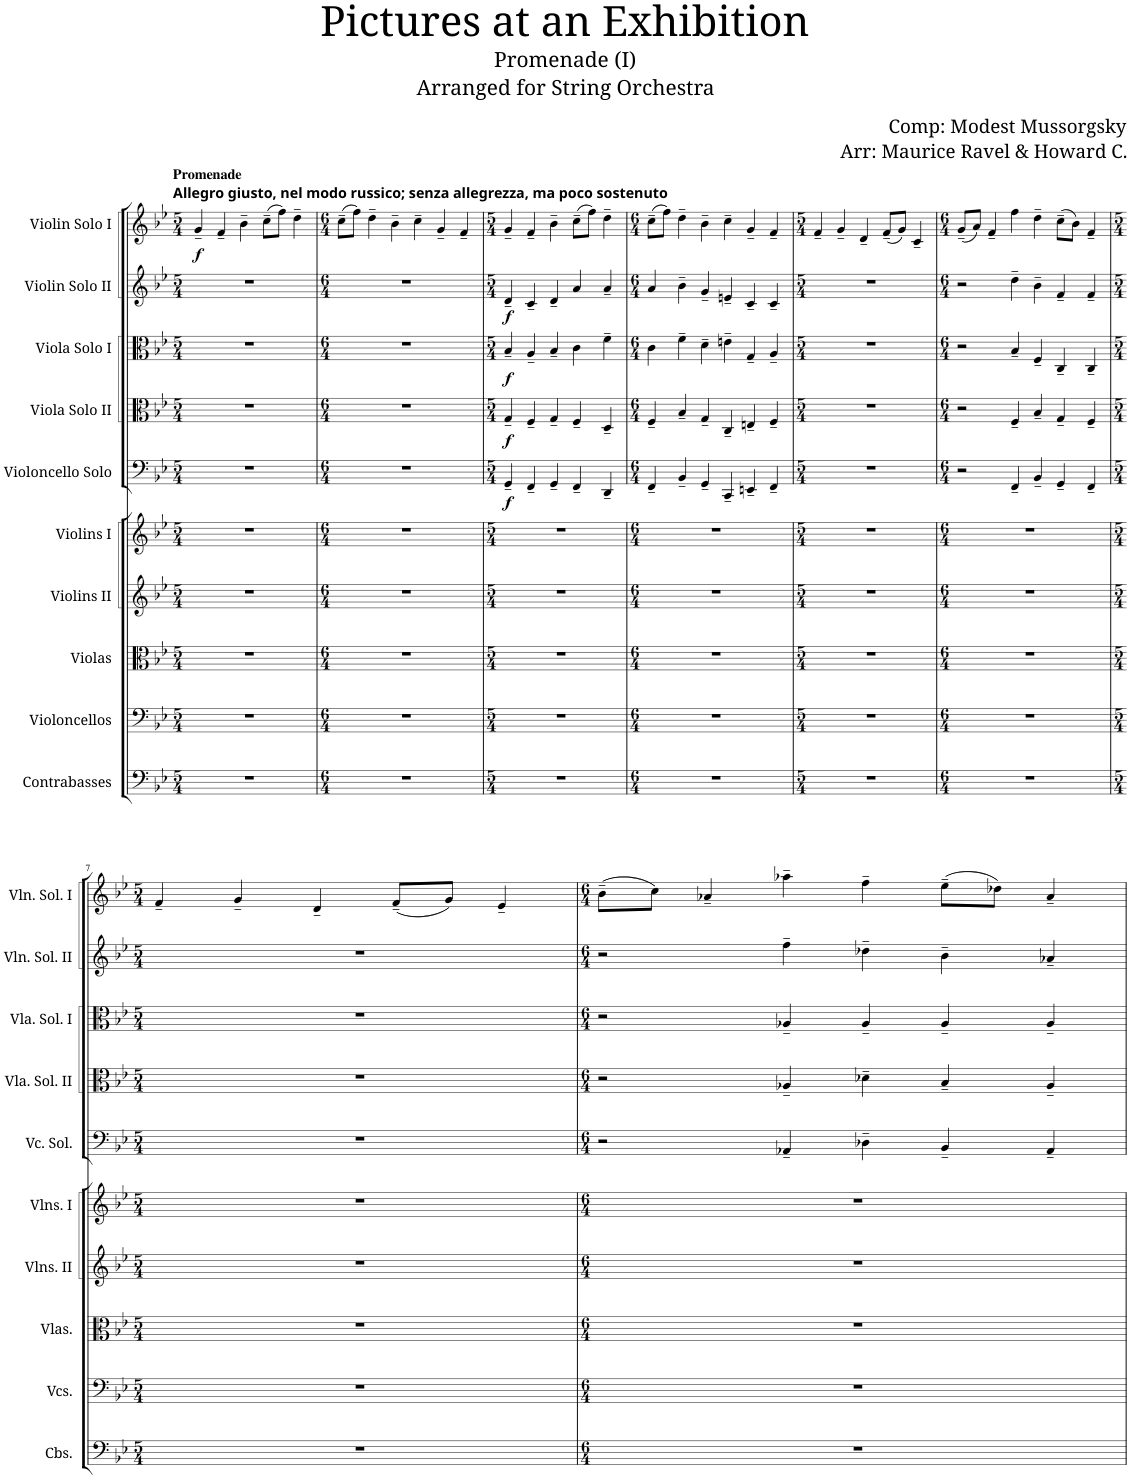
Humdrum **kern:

**kern	**kern	**kern	**kern	**kern	**kern	**dynam	**kern	**dynam	**kern	**dynam	**kern	**dynam	**kern	**dynam
*part10	*part9	*part8	*part7	*part6	*part5	*part5	*part4	*part4	*part3	*part3	*part2	*part2	*part1	*part1
*staff10	*staff9	*staff8	*staff7	*staff6	*staff5	*staff5	*staff4	*staff4	*staff3	*staff3	*staff2	*staff2	*staff1	*staff1
*I"Contrabasses	*I"Violoncellos	*I"Violas	*I"Violins II	*I"Violins I	*I"Violoncello Solo	*	*I"Viola Solo II	*	*I"Viola Solo I	*	*I"Violin Solo II	*	*I"Violin Solo I	*
*I'Cbs.	*I'Vcs.	*I'Vlas.	*I'Vlns. II	*I'Vlns. I	*I'Vc. Sol.	*	*I'Vla. Sol. II	*	*I'Vla. Sol. I	*	*I'Vln. Sol. II	*	*I'Vln. Sol. I	*
*clefF4	*clefF4	*clefC3	*clefG2	*clefG2	*clefF4	*	*clefC3	*	*clefC3	*	*clefG2	*	*clefG2	*
*Trd7c12	*	*	*	*	*	*	*	*	*	*	*	*	*	*
*k[b-e-]	*k[b-e-]	*k[b-e-]	*k[b-e-]	*k[b-e-]	*k[b-e-]	*	*k[b-e-]	*	*k[b-e-]	*	*k[b-e-]	*	*k[b-e-]	*
*M5/4	*M5/4	*M5/4	*M5/4	*M5/4	*M5/4	*	*M5/4	*	*M5/4	*	*M5/4	*	*M5/4	*
=1	=1	=1	=1	=1	=1	=1	=1	=1	=1	=1	=1	=1	=1	=1
!	!	!	!	!	!	!	!	!	!	!	!	!	!LO:TX:a:B:t=Promenade	!
!	!	!	!	!	!	!	!	!	!	!	!	!	!LO:TX:a:t=Allegro giusto, nel modo russico; senza allegrezza, ma poco sostenuto	!
!	!	!	!	!	!	!	!	!	!	!	!	!	!	!LO:DY:b
4%5r	4%5r	4%5r	4%5r	4%5r	4%5r	.	4%5r	.	4%5r	.	4%5r	.	4g~/	f
.	.	.	.	.	.	.	.	.	.	.	.	.	4f~/	.
.	.	.	.	.	.	.	.	.	.	.	.	.	4b-~\	.
.	.	.	.	.	.	.	.	.	.	.	.	.	(8cc~\L	.
.	.	.	.	.	.	.	.	.	.	.	.	.	8ff\J)	.
.	.	.	.	.	.	.	.	.	.	.	.	.	4dd~\	.
=2	=2	=2	=2	=2	=2	=2	=2	=2	=2	=2	=2	=2	=2	=2
*M6/4	*M6/4	*M6/4	*M6/4	*M6/4	*M6/4	*	*M6/4	*	*M6/4	*	*M6/4	*	*M6/4	*
1.r	1.r	1.r	1.r	1.r	1.r	.	1.r	.	1.r	.	1.r	.	(8cc~\L	.
.	.	.	.	.	.	.	.	.	.	.	.	.	8ff\J)	.
.	.	.	.	.	.	.	.	.	.	.	.	.	4dd~\	.
.	.	.	.	.	.	.	.	.	.	.	.	.	4b-~\	.
.	.	.	.	.	.	.	.	.	.	.	.	.	4cc~\	.
.	.	.	.	.	.	.	.	.	.	.	.	.	4g~/	.
.	.	.	.	.	.	.	.	.	.	.	.	.	4f~/	.
=3	=3	=3	=3	=3	=3	=3	=3	=3	=3	=3	=3	=3	=3	=3
*M5/4	*M5/4	*M5/4	*M5/4	*M5/4	*M5/4	*	*M5/4	*	*M5/4	*	*M5/4	*	*M5/4	*
!	!	!	!	!	!	!LO:DY:b	!	!LO:DY:b	!	!LO:DY:b	!	!LO:DY:b	!	!
4%5r	4%5r	4%5r	4%5r	4%5r	4GG~/	f	4G~/	f	4B-~/	f	4d~/	f	4g~/	.
.	.	.	.	.	4FF~/	.	4F~/	.	4A~/	.	4c~/	.	4f~/	.
.	.	.	.	.	4GG~/	.	4G~/	.	4B-~/	.	4d~/	.	4b-~\	.
.	.	.	.	.	4FF~/	.	4F~/	.	4c\	.	4a/	.	(8cc~\L	.
.	.	.	.	.	.	.	.	.	.	.	.	.	8ff\J)	.
.	.	.	.	.	4DD~/	.	4D~/	.	4f~\	.	4a~/	.	4dd~\	.
=4	=4	=4	=4	=4	=4	=4	=4	=4	=4	=4	=4	=4	=4	=4
*M6/4	*M6/4	*M6/4	*M6/4	*M6/4	*M6/4	*	*M6/4	*	*M6/4	*	*M6/4	*	*M6/4	*
1.r	1.r	1.r	1.r	1.r	4FF~/	.	4F~/	.	4c\	.	4a/	.	(8cc~\L	.
.	.	.	.	.	.	.	.	.	.	.	.	.	8ff\J)	.
.	.	.	.	.	4BB-~/	.	4B-~/	.	4f~\	.	4b-~\	.	4dd~\	.
.	.	.	.	.	4GG~/	.	4G~/	.	4d~\	.	4g~/	.	4b-~\	.
.	.	.	.	.	4CC~/	.	4C~/	.	4en~\	.	4en~/	.	4cc~\	.
.	.	.	.	.	4EEn~/	.	4En~/	.	4G~/	.	4c~/	.	4g~/	.
.	.	.	.	.	4FF~/	.	4F~/	.	4A~/	.	4c~/	.	4f~/	.
=5	=5	=5	=5	=5	=5	=5	=5	=5	=5	=5	=5	=5	=5	=5
*M5/4	*M5/4	*M5/4	*M5/4	*M5/4	*M5/4	*	*M5/4	*	*M5/4	*	*M5/4	*	*M5/4	*
4%5r	4%5r	4%5r	4%5r	4%5r	4%5r	.	4%5r	.	4%5r	.	4%5r	.	4f~/	.
.	.	.	.	.	.	.	.	.	.	.	.	.	4g~/	.
.	.	.	.	.	.	.	.	.	.	.	.	.	4d~/	.
.	.	.	.	.	.	.	.	.	.	.	.	.	(8f~/L	.
.	.	.	.	.	.	.	.	.	.	.	.	.	8g/J)	.
.	.	.	.	.	.	.	.	.	.	.	.	.	4c~/	.
=6	=6	=6	=6	=6	=6	=6	=6	=6	=6	=6	=6	=6	=6	=6
*M6/4	*M6/4	*M6/4	*M6/4	*M6/4	*M6/4	*	*M6/4	*	*M6/4	*	*M6/4	*	*M6/4	*
1.r	1.r	1.r	1.r	1.r	2r	.	2r	.	2r	.	2r	.	(8g~/L	.
.	.	.	.	.	.	.	.	.	.	.	.	.	8a/J)	.
.	.	.	.	.	.	.	.	.	.	.	.	.	4f~/	.
.	.	.	.	.	4FF~/	.	4F~/	.	4B-~/	.	4dd~\	.	4ff\	.
.	.	.	.	.	4BB-~/	.	4B-~/	.	4F~/	.	4b-~\	.	4dd~\	.
.	.	.	.	.	4GG~/	.	4G~/	.	4C~/	.	4f~/	.	(8cc~\L	.
.	.	.	.	.	.	.	.	.	.	.	.	.	8b-\J)	.
.	.	.	.	.	4FF~/	.	4F~/	.	4C~/	.	4f~/	.	4f~/	.
!!LO:LB:g=z
=7	=7	=7	=7	=7	=7	=7	=7	=7	=7	=7	=7	=7	=7	=7
*M5/4	*M5/4	*M5/4	*M5/4	*M5/4	*M5/4	*	*M5/4	*	*M5/4	*	*M5/4	*	*M5/4	*
4%5r	4%5r	4%5r	4%5r	4%5r	4%5r	.	4%5r	.	4%5r	.	4%5r	.	4f~/	.
.	.	.	.	.	.	.	.	.	.	.	.	.	4g~/	.
.	.	.	.	.	.	.	.	.	.	.	.	.	4d~/	.
.	.	.	.	.	.	.	.	.	.	.	.	.	(8f~/L	.
.	.	.	.	.	.	.	.	.	.	.	.	.	8g/J)	.
.	.	.	.	.	.	.	.	.	.	.	.	.	4e-~/	.
=8	=8	=8	=8	=8	=8	=8	=8	=8	=8	=8	=8	=8	=8	=8
*M6/4	*M6/4	*M6/4	*M6/4	*M6/4	*M6/4	*	*M6/4	*	*M6/4	*	*M6/4	*	*M6/4	*
1.r	1.r	1.r	1.r	1.r	2r	.	2r	.	2r	.	2r	.	(8b-~\L	.
.	.	.	.	.	.	.	.	.	.	.	.	.	8cc\J)	.
.	.	.	.	.	.	.	.	.	.	.	.	.	4a-X~/	.
.	.	.	.	.	4AA-X~/	.	4A-X~/	.	4A-X~/	.	4ff~\	.	4aa-X~\	.
.	.	.	.	.	4D-X~\	.	4d-X~\	.	4A-~/	.	4dd-X~\	.	4ff~\	.
.	.	.	.	.	4BB-~/	.	4B-~/	.	4A-~/	.	4b-~\	.	(8ee-~\L	.
.	.	.	.	.	.	.	.	.	.	.	.	.	8dd-X\J)	.
.	.	.	.	.	4AA-~/	.	4A-~/	.	4A-~/	.	4a-X~/	.	4a-~/	.
=	=	=	=	=	=	=	=	=	=	=	=	=	=	=
*-	*-	*-	*-	*-	*-	*-	*-	*-	*-	*-	*-	*-	*-	*-
